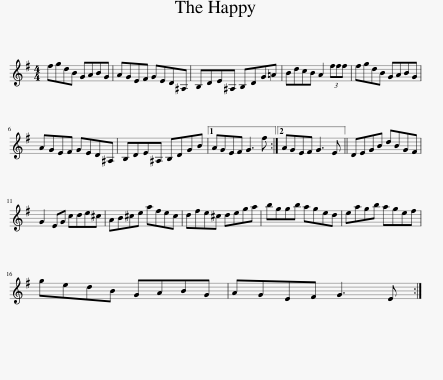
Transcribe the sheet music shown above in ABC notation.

X:1
L:1/8
M:4/4
I:linebreak $
K:G
V:1 treble
V:1
 fgdB GABG | AGEF GED^A, | B,DE^A, B,DG=A | BdcB A2 (3fff | fgdB GABG |$ %5
 AGEF GED^A, | B,DE^A, B,DGB |1 AGEF G3 f :|2 AGEF G3 E || DEGB dBGF |$ %10
 G2 EG cde^c | AB^ce afec | dfe^c dega | bggb aged | eagb agef |$ %15
 gedB GABG | AGEF G3 E :| %17
